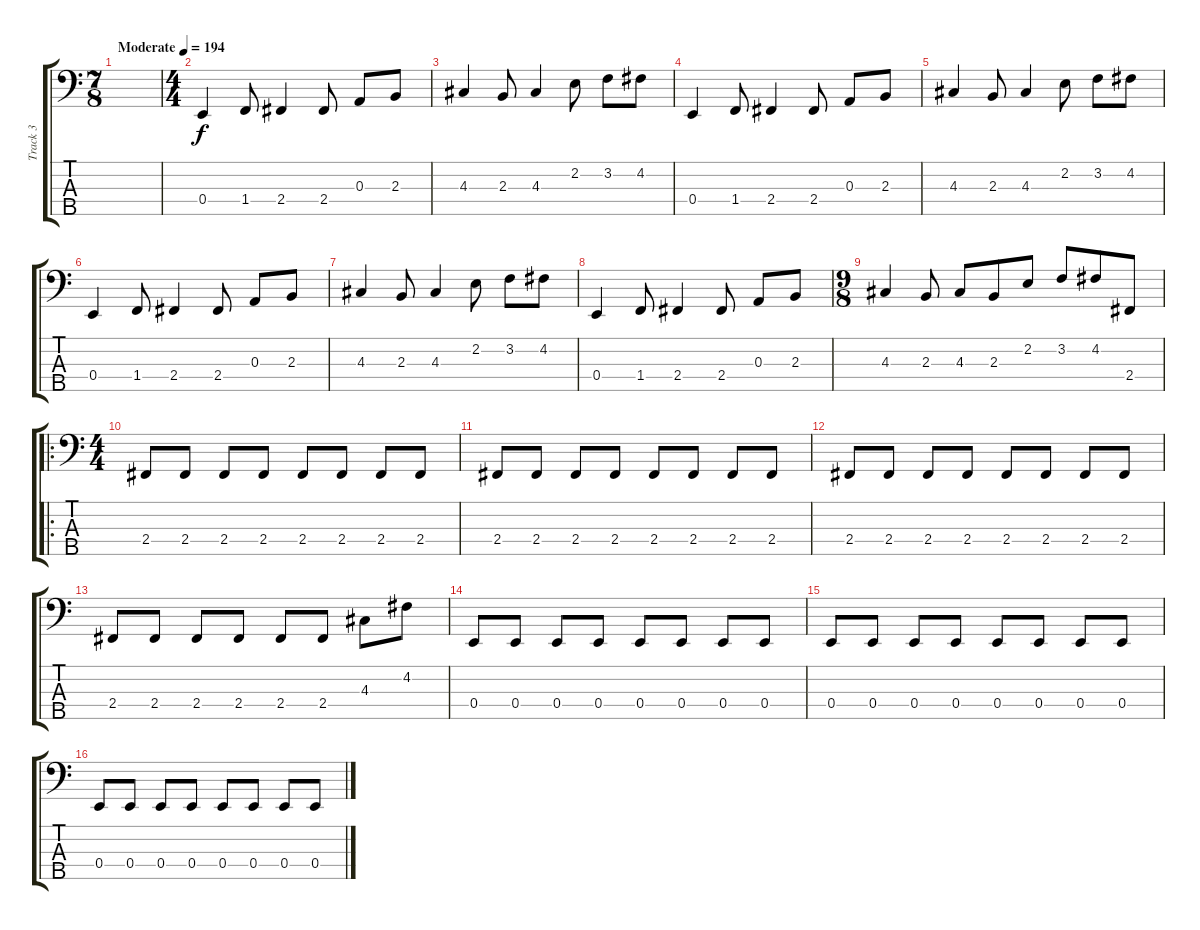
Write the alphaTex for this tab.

\track ("Track 3" "Track 3") {instrument electricbassfinger}
\staff {score tabs}
\tuning (G2 D2 A1 E1 B0) {hide}
\ts (7 8)
\tempo (194 "Moderate")
\clef f4
\ks c
|
\ts (4 4)
0.4.4 1.4.8 2.4.4 2.4.8 0.3.8 2.3.8 |
4.3.4 2.3.8 4.3.4 2.2.8 3.2.8 4.2.8 |
0.4.4 1.4.8 2.4.4 2.4.8 0.3.8 2.3.8 |
4.3.4 2.3.8 4.3.4 2.2.8 3.2.8 4.2.8 |
0.4.4 1.4.8 2.4.4 2.4.8 0.3.8 2.3.8 |
4.3.4 2.3.8 4.3.4 2.2.8 3.2.8 4.2.8 |
0.4.4 1.4.8 2.4.4 2.4.8 0.3.8 2.3.8 |
\ts (9 8)
4.3.4 2.3.8 4.3.8 2.3.8 2.2.8 3.2.8 4.2.8 2.4.8 |
\ro
\ts (4 4)
2.4.8 2.4.8 2.4.8 2.4.8 2.4.8 2.4.8 2.4.8 2.4.8 |
2.4.8 2.4.8 2.4.8 2.4.8 2.4.8 2.4.8 2.4.8 2.4.8 |
2.4.8 2.4.8 2.4.8 2.4.8 2.4.8 2.4.8 2.4.8 2.4.8 |
2.4.8 2.4.8 2.4.8 2.4.8 2.4.8 2.4.8 4.3.8 4.2.8 |
0.4.8 0.4.8 0.4.8 0.4.8 0.4.8 0.4.8 0.4.8 0.4.8 |
0.4.8 0.4.8 0.4.8 0.4.8 0.4.8 0.4.8 0.4.8 0.4.8 |
0.4.8 0.4.8 0.4.8 0.4.8 0.4.8 0.4.8 0.4.8 0.4.8
